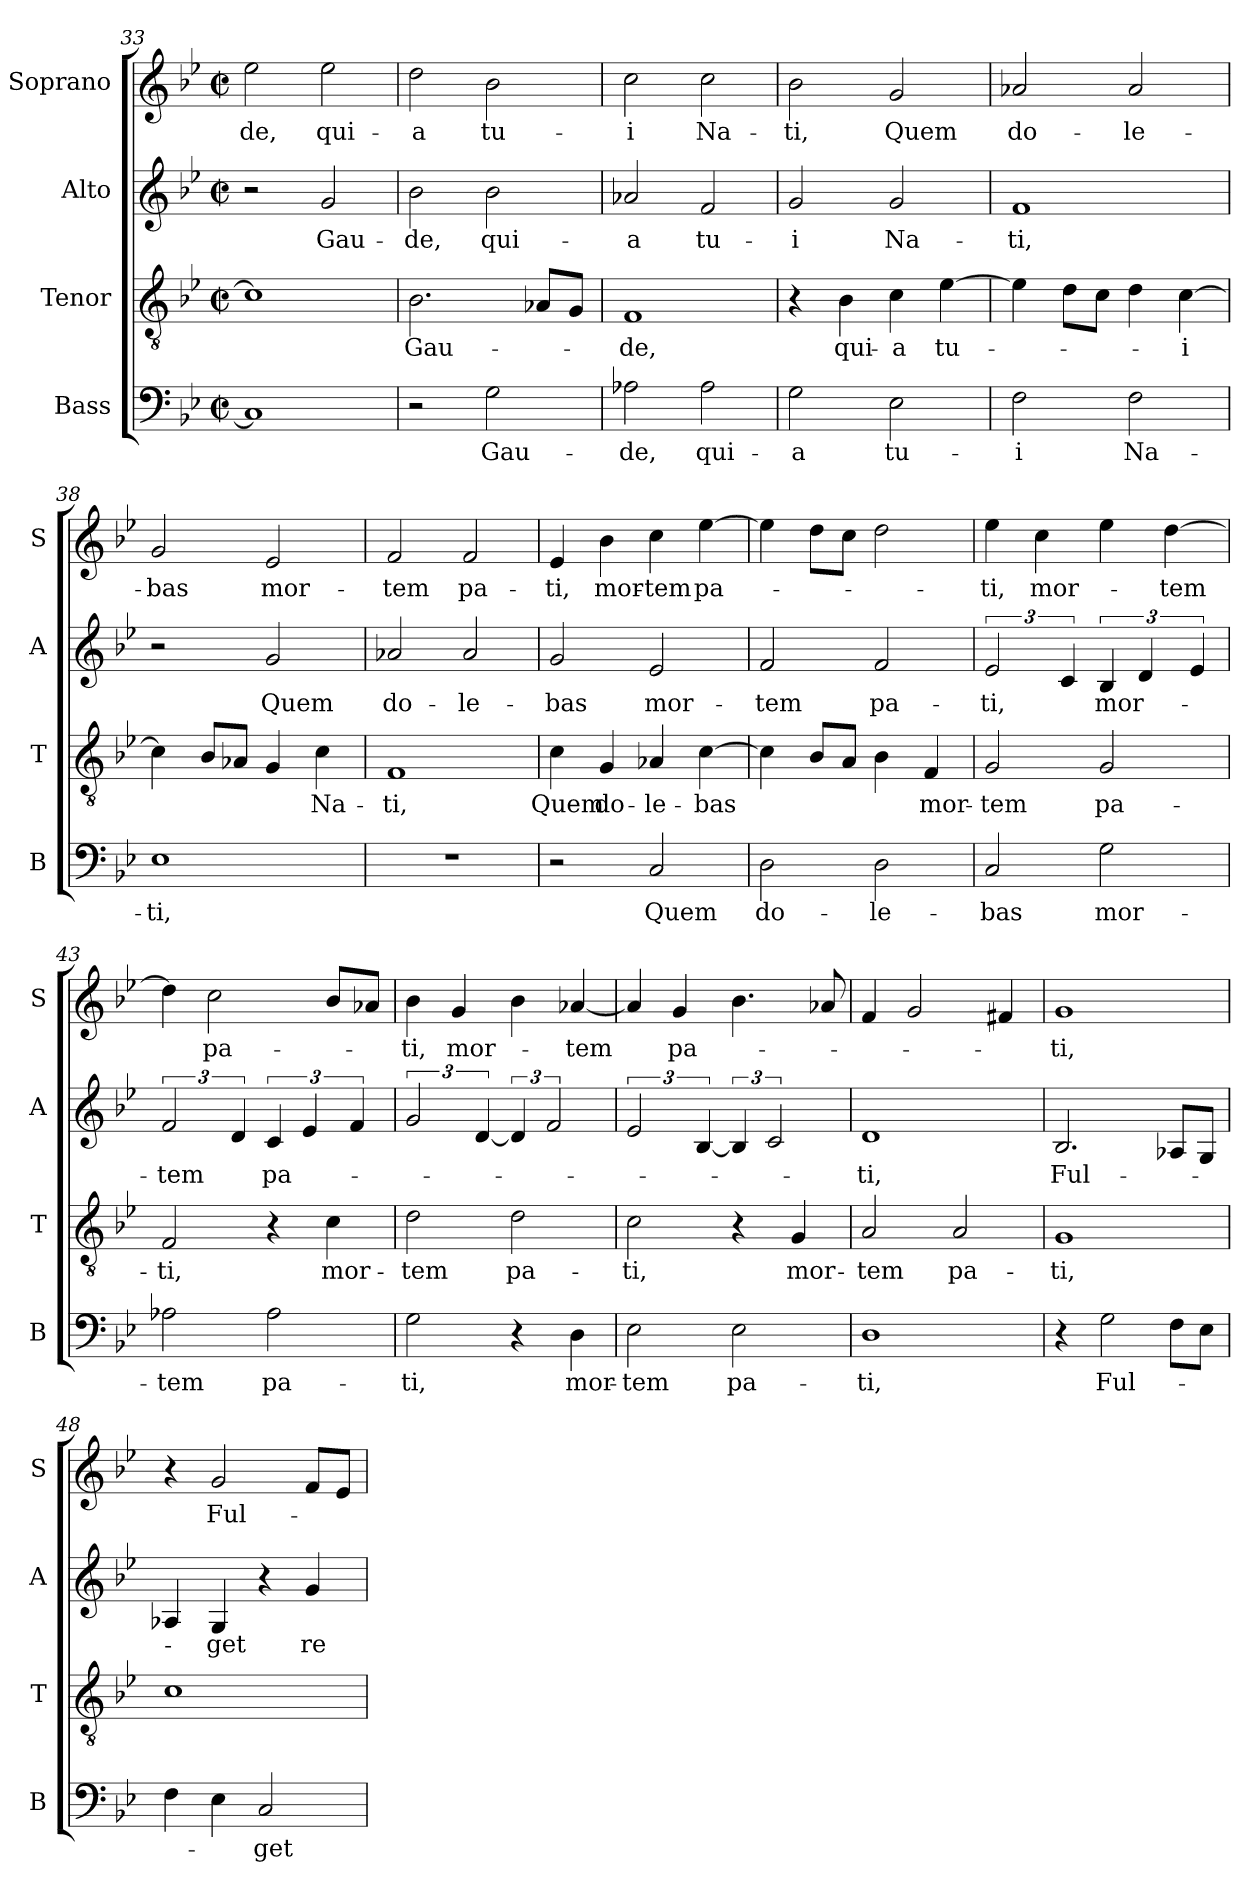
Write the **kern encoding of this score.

**kern	**text	**kern	**text	**kern	**text	**kern	**text
*part4	*part4	*part3	*part3	*part2	*part2	*part1	*part1
*staff4	*staff4	*staff3	*staff3	*staff2	*staff2	*staff1	*staff1
*I"Bass	*	*I"Tenor	*	*I"Alto	*	*I"Soprano	*
*I'B	*	*I'T	*	*I'A	*	*I'S	*
*clefF4	*	*clefGv2	*	*clefG2	*	*clefG2	*
*k[b-e-]	*	*k[b-e-]	*	*k[b-e-]	*	*k[b-e-]	*
*B-:	*	*B-:	*	*B-:	*	*B-:	*
*M2/2	*	*M2/2	*	*M2/2	*	*M2/2	*
*met(c|)	*	*met(c|)	*	*met(c|)	*	*met(c|)	*
=33	=33	=33	=33	=33	=33	=33	=33
!	!	!	!	!	!	!	!LO:LY:b
1C]	.	1c]	.	2r	.	2ee-\	-de,
!	!	!	!	!	!LO:LY:b	!	!LO:LY:b
.	.	.	.	2g/	Gau-	2ee-\	qui-
=34	=34	=34	=34	=34	=34	=34	=34
!	!	!	!LO:LY:b	!	!LO:LY:b	!	!LO:LY:b
2r	.	2.B-\	Gau-	2b-\	-de,	2dd\	-a
!	!LO:LY:b	!	!	!	!LO:LY:b	!	!LO:LY:b
2G\	Gau-	.	.	2b-\	qui-	2b-\	tu-
.	.	8A-X/L	.	.	.	.	.
.	.	8G/J	.	.	.	.	.
=35	=35	=35	=35	=35	=35	=35	=35
!	!LO:LY:b	!	!LO:LY:b	!	!LO:LY:b	!	!LO:LY:b
2A-X\	-de,	1F	-de,	2a-X/	-a	2cc\	-i
!	!LO:LY:b	!	!	!	!LO:LY:b	!	!LO:LY:b
2A-\	qui-	.	.	2f/	tu-	2cc\	Na-
=36	=36	=36	=36	=36	=36	=36	=36
!	!LO:LY:b	!	!	!	!LO:LY:b	!	!LO:LY:b
2G\	-a	4r	.	2g/	-i	2b-\	-ti,
!	!	!	!LO:LY:b	!	!	!	!
.	.	4B-\	qui-	.	.	.	.
!	!LO:LY:b	!	!LO:LY:b	!	!LO:LY:b	!	!LO:LY:b
2E-\	tu-	4c\	-a	2g/	Na-	2g/	Quem
!	!	!	!LO:LY:b	!	!	!	!
.	.	[4e-\	tu-	.	.	.	.
!!LO:LB:g=z
=37	=37	=37	=37	=37	=37	=37	=37
!	!LO:LY:b	!	!	!	!LO:LY:b	!	!LO:LY:b
2F\	-i	4e-\]	.	1f	-ti,	2a-X/	do-
.	.	8d\L	.	.	.	.	.
.	.	8c\J	.	.	.	.	.
!	!LO:LY:b	!	!	!	!	!	!LO:LY:b
2F\	Na-	4d\	.	.	.	2a-/	-le-
!	!	!	!LO:LY:b	!	!	!	!
.	.	[4c\	-i	.	.	.	.
=38	=38	=38	=38	=38	=38	=38	=38
!	!LO:LY:b	!	!	!	!	!	!LO:LY:b
1E-	-ti,	4c\]	.	2r	.	2g/	-bas
.	.	8B-/L	.	.	.	.	.
.	.	8A-X/J	.	.	.	.	.
!	!	!	!	!	!LO:LY:b	!	!LO:LY:b
.	.	4G/	.	2g/	Quem	2e-/	mor-
!	!	!	!LO:LY:b	!	!	!	!
.	.	4c\	Na-	.	.	.	.
=39	=39	=39	=39	=39	=39	=39	=39
!	!	!	!LO:LY:b	!	!LO:LY:b	!	!LO:LY:b
1r	.	1F	-ti,	2a-X/	do-	2f/	-tem
!	!	!	!	!	!LO:LY:b	!	!LO:LY:b
.	.	.	.	2a-/	-le-	2f/	pa-
=40	=40	=40	=40	=40	=40	=40	=40
!	!	!	!LO:LY:b	!	!LO:LY:b	!	!LO:LY:b
2r	.	4c\	Quem	2g/	-bas	4e-/	-ti,
!	!	!	!LO:LY:b	!	!	!	!LO:LY:b
.	.	4G/	do-	.	.	4b-\	mor-
!	!LO:LY:b	!	!LO:LY:b	!	!LO:LY:b	!	!LO:LY:b
2C/	Quem	4A-X/	-le-	2e-/	mor-	4cc\	-tem
!	!	!	!LO:LY:b	!	!	!	!LO:LY:b
.	.	[4c\	-bas	.	.	[4ee-\	pa-
=41	=41	=41	=41	=41	=41	=41	=41
!	!LO:LY:b	!	!	!	!LO:LY:b	!	!
2D\	do-	4c\]	.	2f/	-tem	4ee-\]	.
.	.	8B-/L	.	.	.	8dd\L	.
.	.	8A/J	.	.	.	8cc\J	.
!	!LO:LY:b	!	!	!	!LO:LY:b	!	!
2D\	-le-	4B-\	.	2f/	pa-	2dd\	.
!	!	!	!LO:LY:b	!	!	!	!
.	.	4F/	mor-	.	.	.	.
!!LO:PB:g=z
=42	=42	=42	=42	=42	=42	=42	=42
!	!LO:LY:b	!	!LO:LY:b	!	!LO:LY:b	!	!LO:LY:b
2C/	-bas	2G/	-tem	3e-/	-ti,	4ee-\	-ti,
!	!	!	!	!	!	!	!LO:LY:b
.	.	.	.	.	.	4cc\	mor-
.	.	.	.	6c/	.	.	.
!	!LO:LY:b	!	!LO:LY:b	!	!LO:LY:b	!	!
2G\	mor-	2G/	pa-	6B-/	mor-	4ee-\	.
.	.	.	.	6d/	.	.	.
!	!	!	!	!	!	!	!LO:LY:b
.	.	.	.	.	.	[4dd\	-tem
.	.	.	.	6e-/	.	.	.
=43	=43	=43	=43	=43	=43	=43	=43
!	!LO:LY:b	!	!LO:LY:b	!	!LO:LY:b	!	!
2A-X\	-tem	2F/	-ti,	3f/	-tem	4dd\]	.
!	!	!	!	!	!	!	!LO:LY:b
.	.	.	.	.	.	2cc\	pa-
.	.	.	.	6d/	.	.	.
!	!LO:LY:b	!	!	!	!LO:LY:b	!	!
2A-\	pa-	4r	.	6c/	pa-	.	.
.	.	.	.	6e-/	.	.	.
!	!	!	!LO:LY:b	!	!	!	!
.	.	4c\	mor-	.	.	8b-/L	.
.	.	.	.	6f/	.	.	.
.	.	.	.	.	.	8a-X/J	.
=44	=44	=44	=44	=44	=44	=44	=44
!	!LO:LY:b	!	!LO:LY:b	!	!	!	!LO:LY:b
2G\	-ti,	2d\	-tem	3g/	.	4b-\	-ti,
!	!	!	!	!	!	!	!LO:LY:b
.	.	.	.	.	.	4g/	mor-
.	.	.	.	[6d/	.	.	.
!	!	!	!LO:LY:b	!	!	!	!
4r	.	2d\	pa-	6d/]	.	4b-\	.
.	.	.	.	3f/	.	.	.
!	!LO:LY:b	!	!	!	!	!	!LO:LY:b
4D\	mor-	.	.	.	.	[4a-X/	-tem
=45	=45	=45	=45	=45	=45	=45	=45
!	!LO:LY:b	!	!LO:LY:b	!	!	!	!
2E-\	-tem	2c\	-ti,	3e-/	.	4a-/]	.
!	!	!	!	!	!	!	!LO:LY:b
.	.	.	.	.	.	4g/	pa-
.	.	.	.	[6B-/	.	.	.
!	!LO:LY:b	!	!	!	!	!	!
2E-\	pa-	4r	.	6B-/]	.	4.b-\	.
.	.	.	.	3c/	.	.	.
!	!	!	!LO:LY:b	!	!	!	!
.	.	4G/	mor-	.	.	.	.
.	.	.	.	.	.	8a-X/	.
=46	=46	=46	=46	=46	=46	=46	=46
!	!LO:LY:b	!	!LO:LY:b	!	!LO:LY:b	!	!
1D	-ti,	2A/	-tem	1d	-ti,	4f/	.
.	.	.	.	.	.	2g/	.
!	!	!	!LO:LY:b	!	!	!	!
.	.	2A/	pa-	.	.	.	.
.	.	.	.	.	.	4f#X/	.
!!LO:LB:g=z
=47	=47	=47	=47	=47	=47	=47	=47
!	!	!	!LO:LY:b	!	!LO:LY:b	!	!LO:LY:b
4r	.	1G	-ti,	2.B-/	Ful-	1g	-ti,
!	!LO:LY:b	!	!	!	!	!	!
2G\	Ful-	.	.	.	.	.	.
8F\L	.	.	.	8A-X/L	.	.	.
8E-\J	.	.	.	8G/J	.	.	.
=48	=48	=48	=48	=48	=48	=48	=48
4F\	.	1c	.	4A-X/	.	4r	.
!	!	!	!	!	!LO:LY:b	!	!LO:LY:b
4E-\	.	.	.	4G/	-get	2g/	Ful-
!	!LO:LY:b	!	!	!	!	!	!
2C/	-get	.	.	4r	.	.	.
!	!	!	!	!	!LO:LY:b	!	!
.	.	.	.	4g/	re-	8f/L	.
.	.	.	.	.	.	8e-/J	.
=	=	=	=	=	=	=	=
*-	*-	*-	*-	*-	*-	*-	*-
